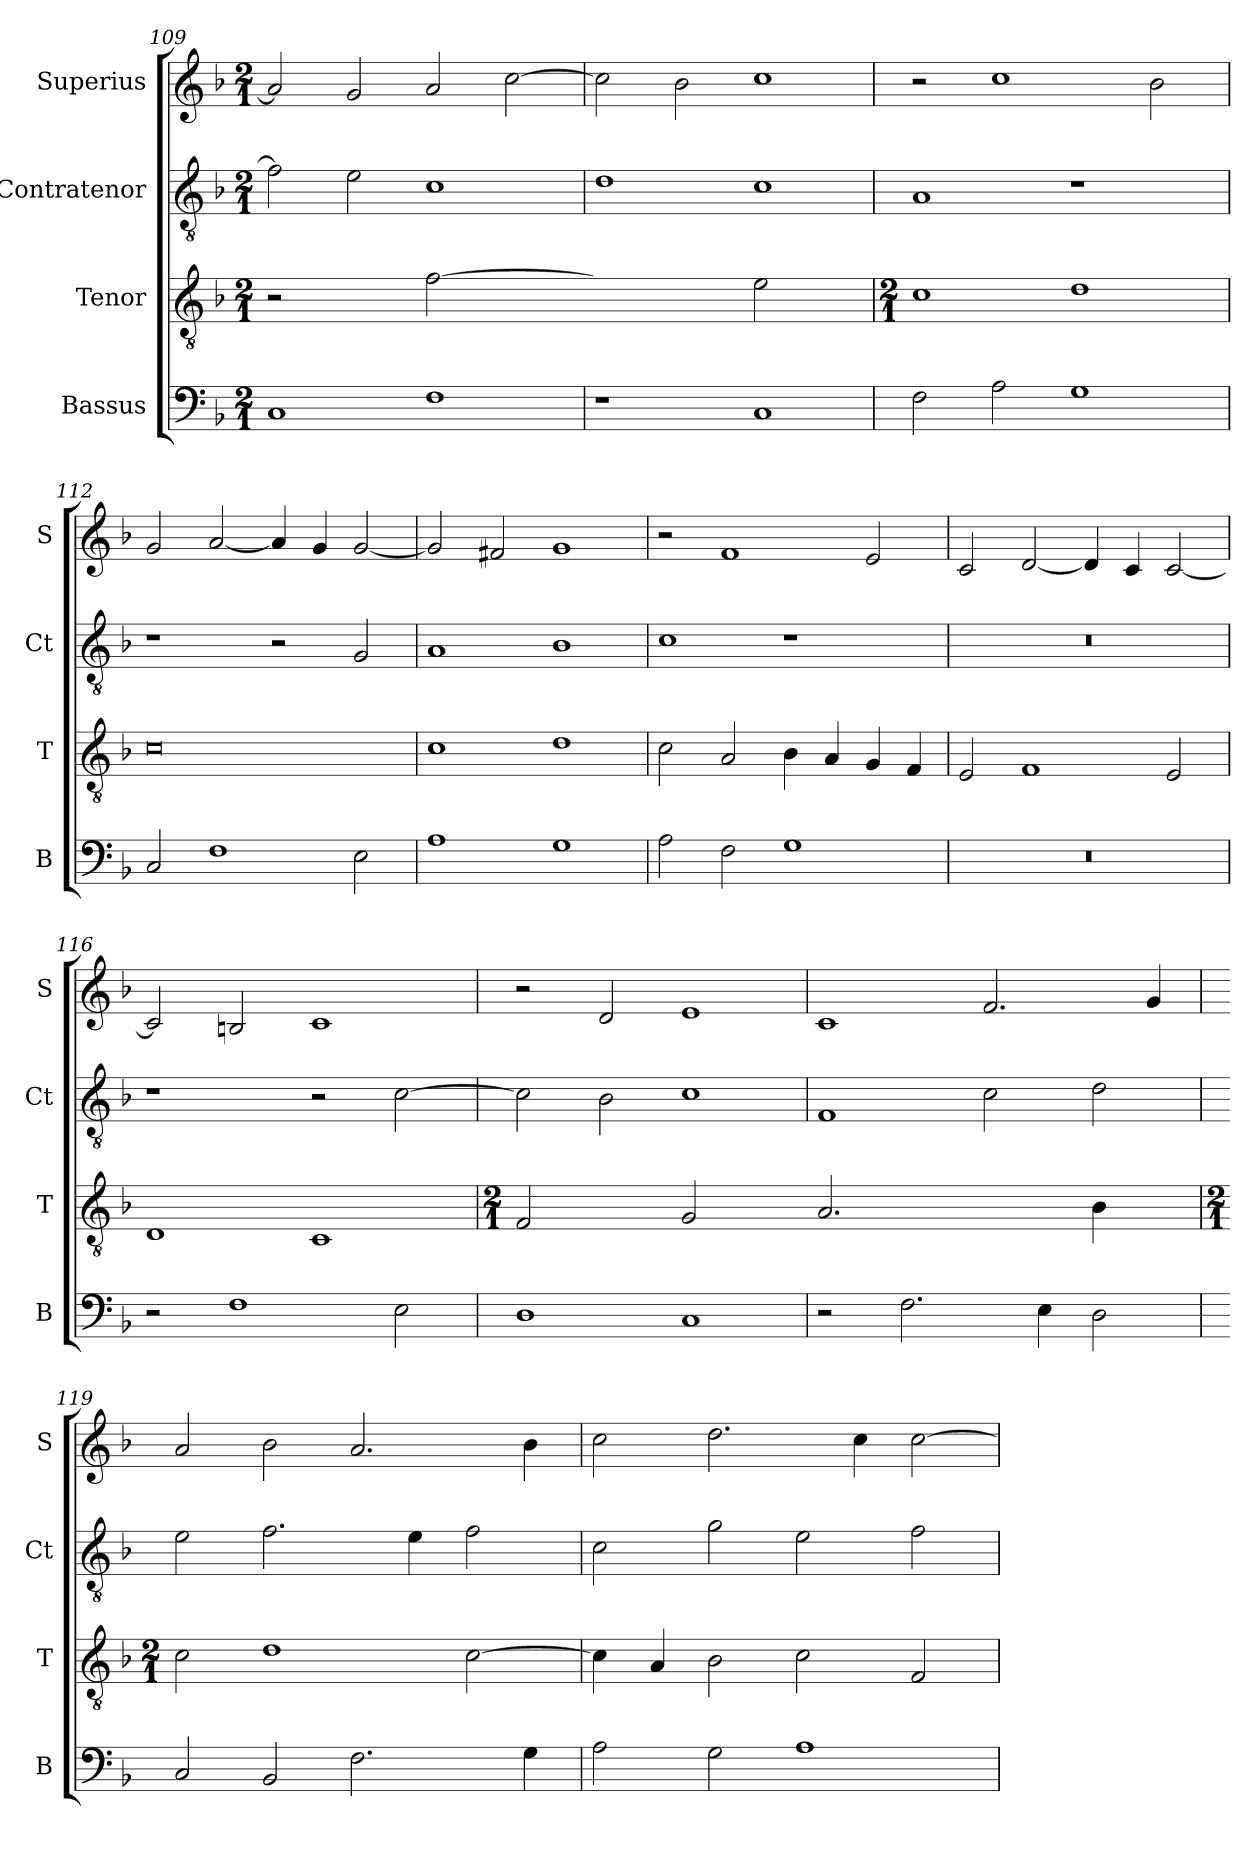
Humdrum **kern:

**kern	**kern	**kern	**kern
*part4	*part3	*part2	*part1
*staff4	*staff3	*staff2	*staff1
*I"Bassus	*I"Tenor	*I"Contratenor	*I"Superius
*I'B	*I'T	*I'Ct	*I'S
*clefF4	*clefGv2	*clefGv2	*clefG2
*k[b-]	*k[b-]	*k[b-]	*k[b-]
*M2/1	*M2/1	*M2/1	*M2/1
=109	=109	=109	=109
!	!LO:N:vis=2	!	!
1C	1r	2f]	2a]
.	.	2e	2g
!	!LO:N:vis=2	!	!
1F	[1f	1c	2a
.	.	.	[2cc
=110	=110-	=110	=110
!	!LO:N:vis=2	!	!
1r	1fyy]	1d	2cc]
.	.	.	2b-
!	!LO:N:vis=2	!	!
1C	1e	1c	1cc
=111	=111	=111	=111
*	*M2/1	*	*
2F	1c	1A	2r
2A	.	.	1cc
1G	1d	1r	.
.	.	.	2b-
=112	=112	=112	=112
2C	0c	1r	2g
1F	.	.	[2a
.	.	2r	4a]
.	.	.	4g
2E	.	2G	[2g
=113	=113	=113	=113
1A	1c	1A	2g]
.	.	.	2f#X
1G	1d	1B-	1g
=114	=114	=114	=114
2A	2c	1c	2r
2F	2A	.	1f
1G	4B-	1r	.
.	4A	.	.
.	4G	.	2e
.	4F	.	.
=115	=115	=115	=115
0r	2E	0r	2c
.	1F	.	[2d
.	.	.	4d]
.	.	.	4c
.	2E	.	[2c
=116	=116	=116	=116
2r	1D	1r	2c]
1F	.	.	2Bn
.	1C	2r	1c
2E	.	[2c	.
=117	=117	=117	=117
*	*M2/1	*	*
!	!LO:N:vis=2	!	!
1D	1F	2c]	2r
.	.	2B-	2d
!	!LO:N:vis=2	!	!
1C	1G	1c	1e
=118	=118-	=118	=118
!	!LO:N:vis=2.	!	!
2r	1.A	1F	1c
2.F	.	.	.
.	.	2c	2.f
4E	.	.	.
!	!LO:N:vis=4	!	!
2D	2B-	2d	.
.	.	.	4g
=119	=119	=119	=119
*	*M2/1	*	*
2C	2c	2e	2a
2BB-	1d	2.f	2b-
2.F	.	.	2.a
.	.	4e	.
.	[2c	2f	.
4G	.	.	4b-
=120	=120	=120	=120
2A	4c]	2c	2cc
.	4A	.	.
2G	2B-	2g	2.dd
1A	2c	2e	.
.	.	.	4cc
.	2F	2f	[2cc
=	=	=	=
*-	*-	*-	*-
